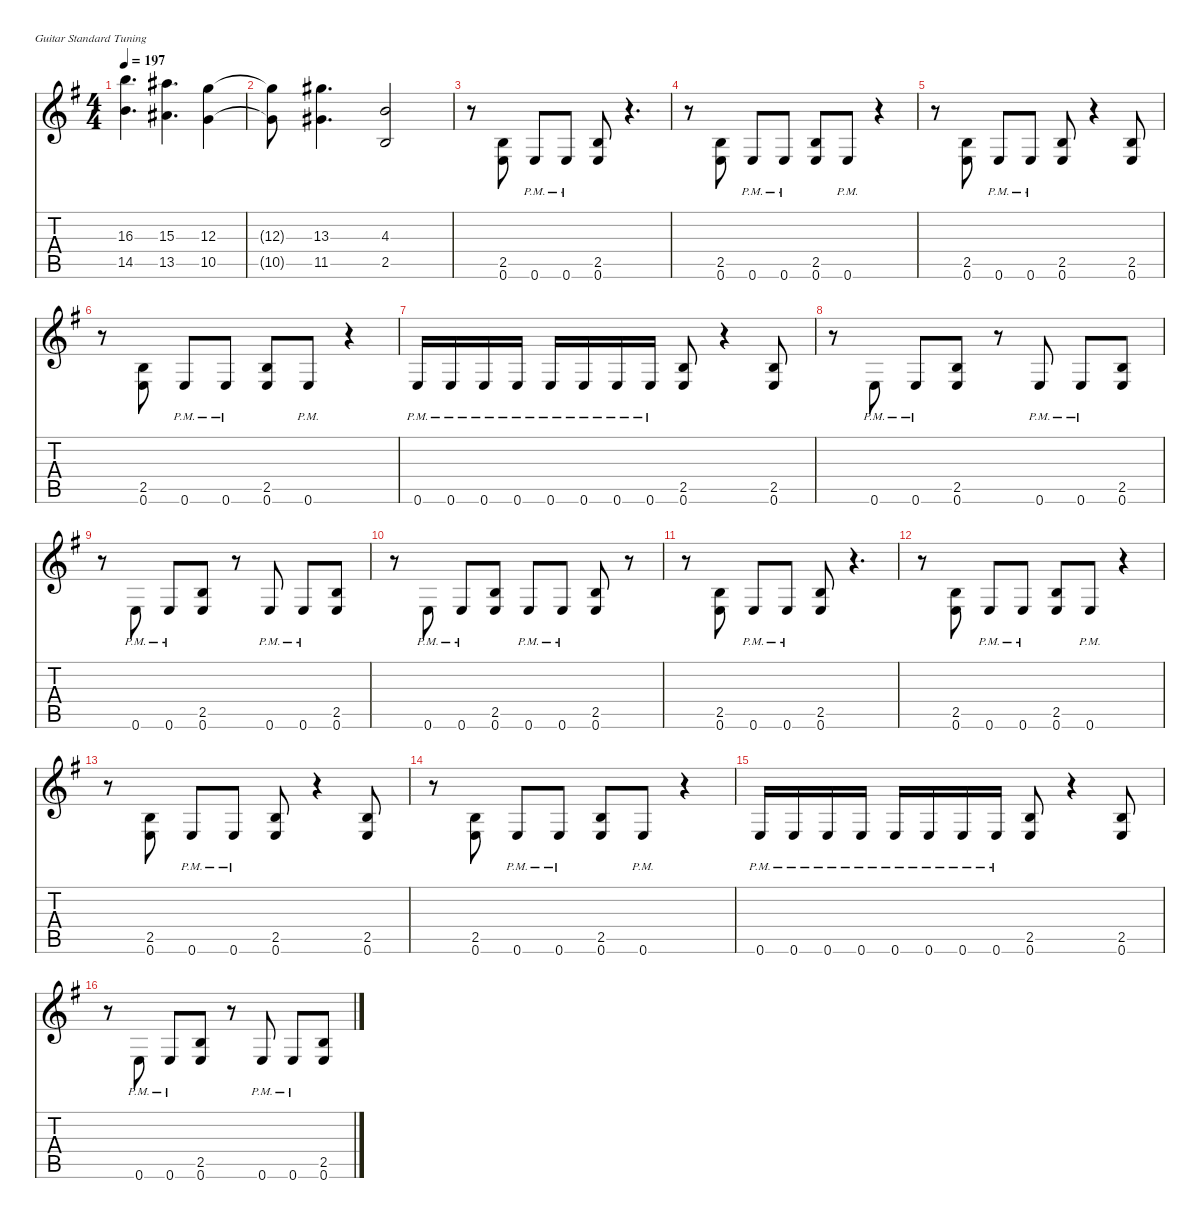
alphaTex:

\defaultSystemsLayout 4
\hideDynamics
\bracketExtendMode nobrackets
\singleTrackTrackNamePolicy hidden
\multiTrackTrackNamePolicy hidden
\firstSystemTrackNameMode fullname
\firstSystemTrackNameOrientation horizontal
\otherSystemsTrackNameOrientation horizontal
\track ("Guitar 1" "dist.guit.") {mute instrument distortionguitar}
\staff {score tabs}
\tuning (E4 B3 G3 D3 A2 E2)
\ts (4 4)
\tempo 197
\clef g2
\ks eminor
(16.3{acc forcenatural} 14.5{acc forcenatural}).4{d dy f beam Down} (15.3{acc #} 13.5{acc #}).4{d beam Down} (12.3{acc forcenatural} 10.5{acc forcenatural}).4{beam Down} |
(12.3{t acc forcenatural} 10.5{t acc forcenatural}).8{beam Down} (13.3{acc #} 11.5{acc #}).4{d beam Down} (4.3{acc forcenatural} 2.5{acc forcenatural}).2{beam Up} |
r.8{beam Down} (2.5{acc forcenatural} 0.6{acc forcenatural}).8{beam Up} 0.6{pm acc forcenatural}.8{beam Up} 0.6{pm acc forcenatural}.8{beam Up} (2.5{acc forcenatural} 0.6{acc forcenatural}).8{beam Up} r.4{d beam Up} |
r.8{beam Down} (2.5{acc forcenatural} 0.6{acc forcenatural}).8{beam Up} 0.6{pm acc forcenatural}.8{beam Up} 0.6{pm acc forcenatural}.8{beam Up} (2.5{acc forcenatural} 0.6{acc forcenatural}).8{beam Up} 0.6{pm acc forcenatural}.8{beam Up} r.4{beam Up} |
r.8{beam Down} (2.5{acc forcenatural} 0.6{acc forcenatural}).8{beam Up} 0.6{pm acc forcenatural}.8{beam Up} 0.6{pm acc forcenatural}.8{beam Up} (2.5{acc forcenatural} 0.6{acc forcenatural}).8{beam Up} r.4{beam Up} (2.5{acc forcenatural} 0.6{acc forcenatural}).8{beam Up} |
r.8{beam Down} (2.5{acc forcenatural} 0.6{acc forcenatural}).8{beam Up} 0.6{pm acc forcenatural}.8{beam Up} 0.6{pm acc forcenatural}.8{beam Up} (2.5{acc forcenatural} 0.6{acc forcenatural}).8{beam Up} 0.6{pm acc forcenatural}.8{beam Up} r.4{beam Up} |
0.6{pm acc forcenatural}.16{beam Up} 0.6{pm acc forcenatural}.16{beam Up} 0.6{pm acc forcenatural}.16{beam Up} 0.6{pm acc forcenatural}.16{beam Up} 0.6{pm acc forcenatural}.16{beam Up} 0.6{pm acc forcenatural}.16{beam Up} 0.6{pm acc forcenatural}.16{beam Up} 0.6{pm acc forcenatural}.16{beam Up} (2.5{acc forcenatural} 0.6{acc forcenatural}).8{beam Up} r.4{beam Up} (2.5{acc forcenatural} 0.6{acc forcenatural}).8{beam Up} |
r.8{beam Down} 0.6{pm acc forcenatural}.8{beam Up} 0.6{pm acc forcenatural}.8{beam Up} (2.5{acc forcenatural} 0.6{acc forcenatural}).8{beam Up} r.8{beam Up} 0.6{pm acc forcenatural}.8{beam Up} 0.6{pm acc forcenatural}.8{beam Up} (2.5{acc forcenatural} 0.6{acc forcenatural}).8{beam Up} |
r.8{beam Down} 0.6{pm acc forcenatural}.8{beam Up} 0.6{pm acc forcenatural}.8{beam Up} (2.5{acc forcenatural} 0.6{acc forcenatural}).8{beam Up} r.8{beam Up} 0.6{pm acc forcenatural}.8{beam Up} 0.6{pm acc forcenatural}.8{beam Up} (2.5{acc forcenatural} 0.6{acc forcenatural}).8{beam Up} |
r.8{beam Down} 0.6{pm acc forcenatural}.8{beam Up} 0.6{pm acc forcenatural}.8{beam Up} (2.5{acc forcenatural} 0.6{acc forcenatural}).8{beam Up} 0.6{pm acc forcenatural}.8{beam Up} 0.6{pm acc forcenatural}.8{beam Up} (2.5{acc forcenatural} 0.6{acc forcenatural}).8{beam Up} r.8{beam Up} |
r.8{beam Down} (2.5{acc forcenatural} 0.6{acc forcenatural}).8{beam Up} 0.6{pm acc forcenatural}.8{beam Up} 0.6{pm acc forcenatural}.8{beam Up} (2.5{acc forcenatural} 0.6{acc forcenatural}).8{beam Up} r.4{d beam Up} |
r.8{beam Down} (2.5{acc forcenatural} 0.6{acc forcenatural}).8{beam Up} 0.6{pm acc forcenatural}.8{beam Up} 0.6{pm acc forcenatural}.8{beam Up} (2.5{acc forcenatural} 0.6{acc forcenatural}).8{beam Up} 0.6{pm acc forcenatural}.8{beam Up} r.4{beam Up} |
r.8{beam Down} (2.5{acc forcenatural} 0.6{acc forcenatural}).8{beam Up} 0.6{pm acc forcenatural}.8{beam Up} 0.6{pm acc forcenatural}.8{beam Up} (2.5{acc forcenatural} 0.6{acc forcenatural}).8{beam Up} r.4{beam Up} (2.5{acc forcenatural} 0.6{acc forcenatural}).8{beam Up} |
r.8{beam Down} (2.5{acc forcenatural} 0.6{acc forcenatural}).8{beam Up} 0.6{pm acc forcenatural}.8{beam Up} 0.6{pm acc forcenatural}.8{beam Up} (2.5{acc forcenatural} 0.6{acc forcenatural}).8{beam Up} 0.6{pm acc forcenatural}.8{beam Up} r.4{beam Up} |
0.6{pm acc forcenatural}.16{beam Up} 0.6{pm acc forcenatural}.16{beam Up} 0.6{pm acc forcenatural}.16{beam Up} 0.6{pm acc forcenatural}.16{beam Up} 0.6{pm acc forcenatural}.16{beam Up} 0.6{pm acc forcenatural}.16{beam Up} 0.6{pm acc forcenatural}.16{beam Up} 0.6{pm acc forcenatural}.16{beam Up} (2.5{acc forcenatural} 0.6{acc forcenatural}).8{beam Up} r.4{beam Up} (2.5{acc forcenatural} 0.6{acc forcenatural}).8{beam Up} |
r.8{beam Down} 0.6{pm acc forcenatural}.8{beam Up} 0.6{pm acc forcenatural}.8{beam Up} (2.5{acc forcenatural} 0.6{acc forcenatural}).8{beam Up} r.8{beam Up} 0.6{pm acc forcenatural}.8{beam Up} 0.6{pm acc forcenatural}.8{beam Up} (2.5{acc forcenatural} 0.6{acc forcenatural}).8{beam Up}
